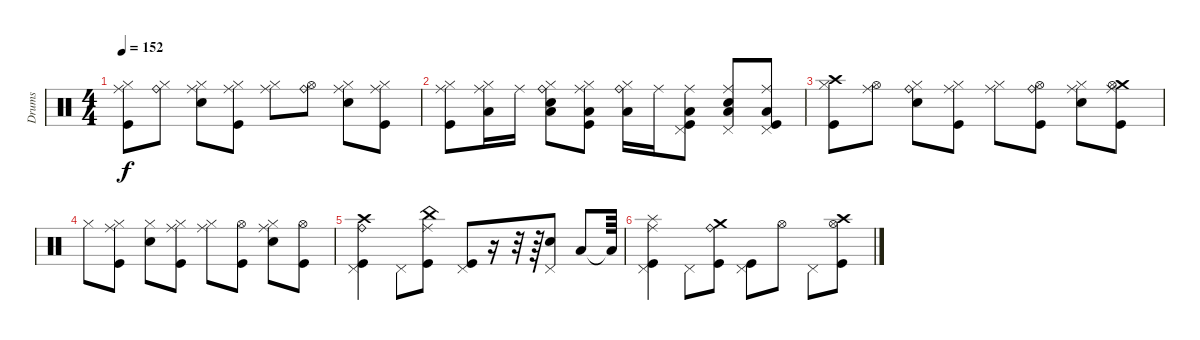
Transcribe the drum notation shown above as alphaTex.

\track ("Drums" "Drums") {instrument percussion}
\staff {score}
\articulation defaults
\ts (4 4)
\tempo 152
\clef neutral
\ks c
("Kick (hit)" "Hi-Hat (closed)" "Ride (middle)").8{dy f} ("Hi-Hat (closed)" "Ride (bell)").8 ("Ride (middle)" "Snare (hit) 2" "Hi-Hat (closed)").8 ("Hi-Hat (closed)" "Ride (middle)" "Kick (hit)").8 ("Hi-Hat (closed)" "Ride (middle)").8 ("Hi-Hat (open)" "Ride (bell)").8 ("Hi-Hat (closed)" "Ride (middle)" "Snare (hit) 2").8 ("Kick (hit)" "Hi-Hat (closed)" "Ride (middle)").8 |
("Kick (hit)" "Hi-Hat (closed)" "Ride (middle)").8 ("Low Floor Tom (hit)" "Hi-Hat (closed)" "Ride (middle)").16 "Ride (middle)".16 ("Snare (hit) 2" "Low Floor Tom (hit)" "Hi-Hat (closed)" "Ride (bell)").8 ("Kick (hit)" "Low Floor Tom (hit)" "Hi-Hat (closed)" "Ride (middle)").8 ("Low Floor Tom (hit)" "Hi-Hat (closed)" "Ride (bell)").16 "Ride (middle)".16 ("Pedal Hi-Hat (hit)" "Ride (middle)" "Kick (hit)" "Low Floor Tom (hit)").8 ("Snare (hit) 2" "Low Floor Tom (hit)" "Pedal Hi-Hat (hit)" "Ride (middle)").8 ("Pedal Hi-Hat (hit)" "Low Floor Tom (hit)" "Ride (middle)" "Kick (hit)").8 |
("Crash high (hit)" "Kick (hit)" "Hi-Hat (closed)").8 ("Hi-Hat (open)" "Ride (middle)").8 ("Snare (hit) 2" "Hi-Hat (closed)" "Ride (bell)").8 ("Hi-Hat (closed)" "Ride (middle)" "Kick (hit)").8 ("Hi-Hat (closed)" "Ride (middle)").8 ("Kick (hit)" "Hi-Hat (open)" "Ride (bell)").8 ("Snare (hit) 2" "Hi-Hat (closed)" "Ride (middle)").8 ("Crash medium (hit)" "Hi-Hat (open)" "Kick (hit)" "Ride (middle)").8 |
"Hi-Hat (closed)".8 ("Kick (hit)" "Hi-Hat (closed)" "Ride (middle)").8 ("Snare (hit) 2" "Hi-Hat (closed)").8 ("Kick (hit)" "Hi-Hat (closed)" "Ride (middle)").8 ("Hi-Hat (closed)" "Ride (middle)").8 ("Kick (hit)" "Hi-Hat (open)").8 ("Snare (hit) 2" "Hi-Hat (closed)" "Ride (middle)").8 ("Kick (hit)" "Hi-Hat (open)").8 |
("Kick (hit)" "Pedal Hi-Hat (hit)" "Crash high (hit)" "Ride (bell)").4 "Pedal Hi-Hat (hit)".8 ("Kick (hit)" "Ride (middle)" "China (hit)").8 ("Kick (hit)" "Pedal Hi-Hat (hit)").8 r.16 r.32 r.64 ("Snare (hit) 2" "Pedal Hi-Hat (hit)").8 "Low Floor Tom (hit)".8 "Low Floor Tom (hit)"{t}.64 |
("Splash (hit)" "Kick (hit)" "Ride (middle)" "Pedal Hi-Hat (hit)").4 "Pedal Hi-Hat (hit)".8 ("Ride (bell)" "Crash medium (hit)" "Kick (hit)").8 ("Kick (hit)" "Pedal Hi-Hat (hit)").8 "Hi-Hat (open)".8 "Pedal Hi-Hat (hit)".8 ("Kick (hit)" "Hi-Hat (open)" "Crash high (hit)").8
